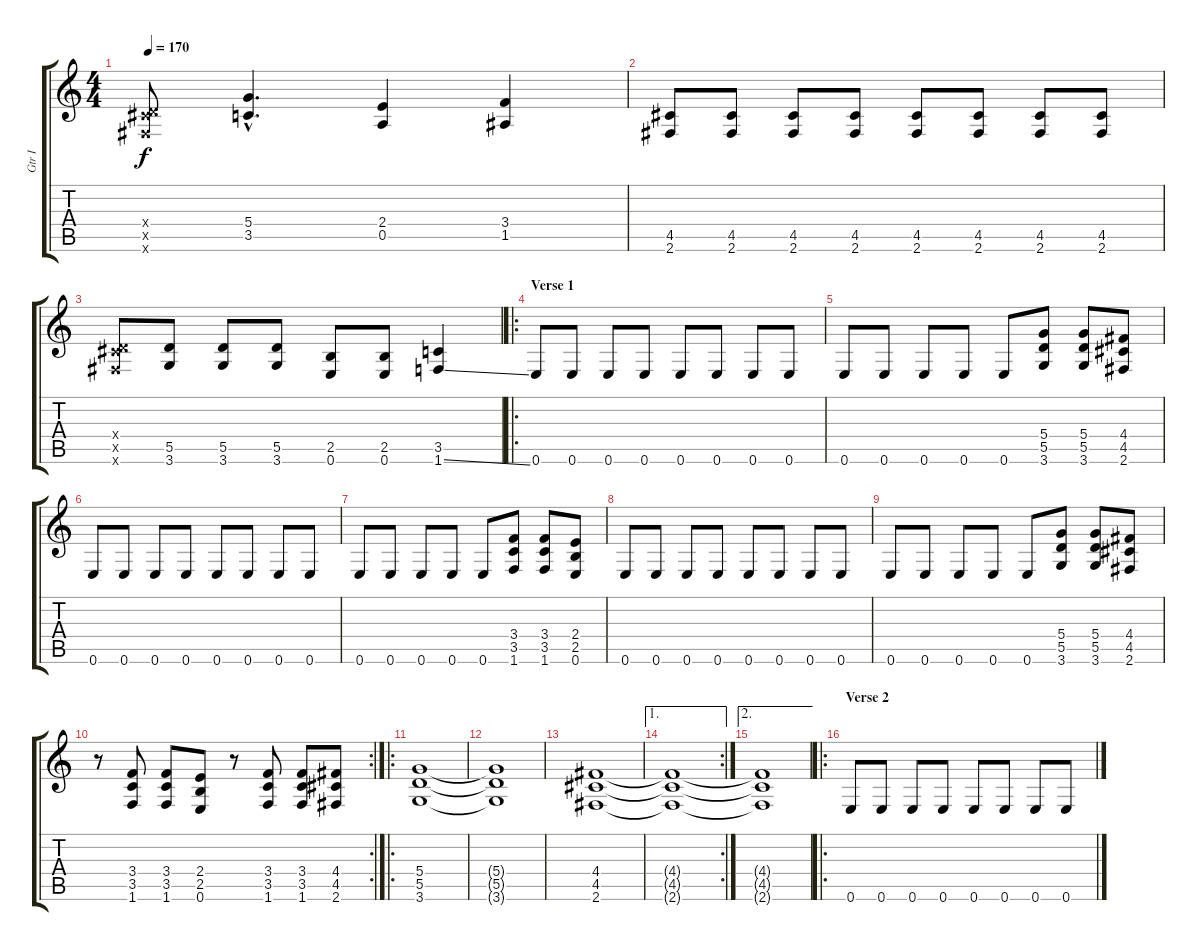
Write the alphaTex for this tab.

\track ("Gtr I" "Gtr I") {instrument distortionguitar}
\staff {score tabs}
\tuning (E4 B3 G3 D3 A2 E2) {hide}
\ts (4 4)
\tempo 170
\clef g2
\ks c
(0.4{x} 4.5{x} 2.6{x}).8{dy f} (5.4{hac} 3.5{hac}).4{d} (2.4 0.5).4 (3.4 1.5).4 |
(4.5 2.6).8 (4.5 2.6).8 (4.5 2.6).8 (4.5 2.6).8 (4.5 2.6).8 (4.5 2.6).8 (4.5 2.6).8 (4.5 2.6).8 |
(0.4{x} 4.5{x} 2.6{x}).8 (5.5 3.6).8 (5.5 3.6).8 (5.5 3.6).8 (2.5 0.6).8 (2.5 0.6).8 (3.5 1.6{ss}).4 |
\ro
\section ("" "Verse 1")
0.6.8 0.6.8 0.6.8 0.6.8 0.6.8 0.6.8 0.6.8 0.6.8 |
0.6.8 0.6.8 0.6.8 0.6.8 0.6.8 (5.4 5.5 3.6).8 (5.4 5.5 3.6).8 (4.4 4.5 2.6).8 |
0.6.8 0.6.8 0.6.8 0.6.8 0.6.8 0.6.8 0.6.8 0.6.8 |
0.6.8 0.6.8 0.6.8 0.6.8 0.6.8 (3.4 3.5 1.6).8 (3.4 3.5 1.6).8 (2.4 2.5 0.6).8 |
0.6.8 0.6.8 0.6.8 0.6.8 0.6.8 0.6.8 0.6.8 0.6.8 |
0.6.8 0.6.8 0.6.8 0.6.8 0.6.8 (5.4 5.5 3.6).8 (5.4 5.5 3.6).8 (4.4 4.5 2.6).8 |
\rc 2
r.8 (3.4 3.5 1.6).8 (3.4 3.5 1.6).8 (2.4 2.5 0.6).8 r.8 (3.4 3.5 1.6).8 (3.4 3.5 1.6).8 (4.4 4.5 2.6).8 |
\ro
(5.4 5.5 3.6).1 |
(5.4{t} 5.5{t} 3.6{t}).1 |
(4.4 4.5 2.6).1 |
\ae 1
\rc 2
(4.4{t} 4.5{t} 2.6{t}).1 |
\ae 2
(4.4{t} 4.5{t} 2.6{t}).1 |
\ro
\section ("" "Verse 2")
0.6.8 0.6.8 0.6.8 0.6.8 0.6.8 0.6.8 0.6.8 0.6.8
